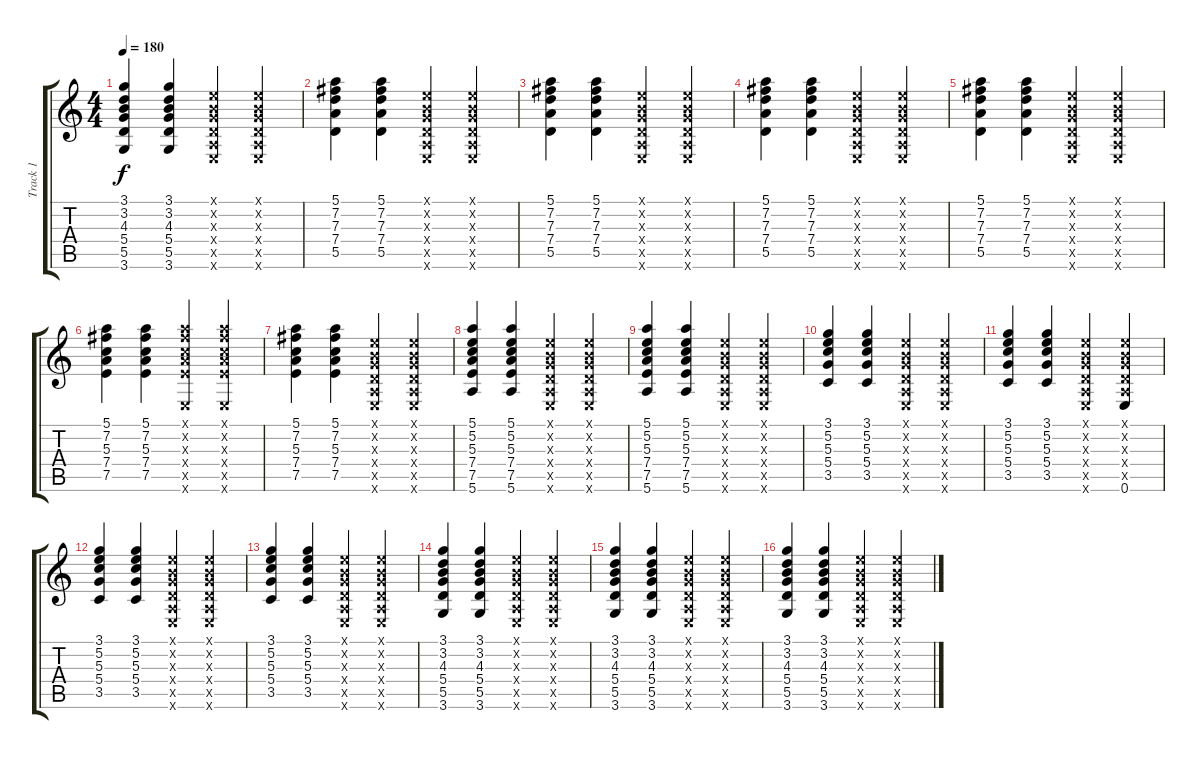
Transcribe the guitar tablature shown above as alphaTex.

\track ("Track 1" "Track 1") {instrument electricguitarjazz}
\staff {score tabs}
\tuning (E4 B3 G3 D3 A2 E2) {hide}
\ts (4 4)
\tempo 180
\clef g2
\ks c
(3.1 3.2 4.3 5.4 5.5 3.6).4{dy f} (3.1 3.2 4.3 5.4 5.5 3.6).4 (0.1{x} 0.2{x} 0.3{x} 0.4{x} 0.5{x} 0.6{x}).4 (0.1{x} 0.2{x} 0.3{x} 0.4{x} 0.5{x} 0.6{x}).4 |
(5.1 7.2 7.3 7.4 5.5).4 (5.1 7.2 7.3 7.4 5.5).4 (0.1{x} 0.2{x} 0.3{x} 0.4{x} 0.5{x} 0.6{x}).4 (0.1{x} 0.2{x} 0.3{x} 0.4{x} 0.5{x} 0.6{x}).4 |
(5.1 7.2 7.3 7.4 5.5).4 (5.1 7.2 7.3 7.4 5.5).4 (0.1{x} 0.2{x} 0.3{x} 0.4{x} 0.5{x} 0.6{x}).4 (0.1{x} 0.2{x} 0.3{x} 0.4{x} 0.5{x} 0.6{x}).4 |
(5.1 7.2 7.3 7.4 5.5).4 (5.1 7.2 7.3 7.4 5.5).4 (0.1{x} 0.2{x} 0.3{x} 0.4{x} 0.5{x} 0.6{x}).4 (0.1{x} 0.2{x} 0.3{x} 0.4{x} 0.5{x} 0.6{x}).4 |
(5.1 7.2 7.3 7.4 5.5).4 (5.1 7.2 7.3 7.4 5.5).4 (0.1{x} 0.2{x} 0.3{x} 0.4{x} 0.5{x} 0.6{x}).4 (0.1{x} 0.2{x} 0.3{x} 0.4{x} 0.5{x} 0.6{x}).4 |
(5.1 7.2 5.3 7.4 7.5).4 (5.1 7.2 5.3 7.4 7.5).4 (5.1{x} 7.2{x} 5.3{x} 7.4{x} 7.5{x} 0.6{x}).4 (5.1{x} 7.2{x} 5.3{x} 7.4{x} 7.5{x} 0.6{x}).4 |
(5.1 7.2 5.3 7.4 7.5).4 (5.1 7.2 5.3 7.4 7.5).4 (0.1{x} 0.2{x} 0.3{x} 0.4{x} 0.5{x} 0.6{x}).4 (0.1{x} 0.2{x} 0.3{x} 0.4{x} 0.5{x} 0.6{x}).4 |
(5.1 5.2 5.3 7.4 7.5 5.6).4 (5.1 5.2 5.3 7.4 7.5 5.6).4 (0.1{x} 0.2{x} 0.3{x} 0.4{x} 0.5{x} 0.6{x}).4 (0.1{x} 0.2{x} 0.3{x} 0.4{x} 0.5{x} 0.6{x}).4 |
(5.1 5.2 5.3 7.4 7.5 5.6).4 (5.1 5.2 5.3 7.4 7.5 5.6).4 (0.1{x} 0.2{x} 0.3{x} 0.4{x} 0.5{x} 0.6{x}).4 (0.1{x} 0.2{x} 0.3{x} 0.4{x} 0.5{x} 0.6{x}).4 |
(3.1 5.2 5.3 5.4 3.5).4 (3.1 5.2 5.3 5.4 3.5).4 (0.1{x} 0.2{x} 0.3{x} 0.4{x} 0.5{x} 0.6{x}).4 (0.1{x} 0.2{x} 0.3{x} 0.4{x} 0.5{x} 0.6{x}).4 |
(3.1 5.2 5.3 5.4 3.5).4 (3.1 5.2 5.3 5.4 3.5).4 (0.1{x} 0.2{x} 0.3{x} 0.4{x} 0.5{x} 0.6{x}).4 (0.1{x} 0.2{x} 0.3{x} 0.4{x} 0.5{x} 0.6).4 |
(3.1 5.2 5.3 5.4 3.5).4 (3.1 5.2 5.3 5.4 3.5).4 (0.1{x} 0.2{x} 0.3{x} 0.4{x} 0.5{x} 0.6{x}).4 (0.1{x} 0.2{x} 0.3{x} 0.4{x} 0.5{x} 0.6{x}).4 |
(3.1 5.2 5.3 5.4 3.5).4 (3.1 5.2 5.3 5.4 3.5).4 (0.1{x} 0.2{x} 0.3{x} 0.4{x} 0.5{x} 0.6{x}).4 (0.1{x} 0.2{x} 0.3{x} 0.4{x} 0.5{x} 0.6{x}).4 |
(3.1 3.2 4.3 5.4 5.5 3.6).4 (3.1 3.2 4.3 5.4 5.5 3.6).4 (0.1{x} 0.2{x} 0.3{x} 0.4{x} 0.5{x} 0.6{x}).4 (0.1{x} 0.2{x} 0.3{x} 0.4{x} 0.5{x} 0.6{x}).4 |
(3.1 3.2 4.3 5.4 5.5 3.6).4 (3.1 3.2 4.3 5.4 5.5 3.6).4 (0.1{x} 0.2{x} 0.3{x} 0.4{x} 0.5{x} 0.6{x}).4 (0.1{x} 0.2{x} 0.3{x} 0.4{x} 0.5{x} 0.6{x}).4 |
(3.1 3.2 4.3 5.4 5.5 3.6).4 (3.1 3.2 4.3 5.4 5.5 3.6).4 (0.1{x} 0.2{x} 0.3{x} 0.4{x} 0.5{x} 0.6{x}).4 (0.1{x} 0.2{x} 0.3{x} 0.4{x} 0.5{x} 0.6{x}).4
